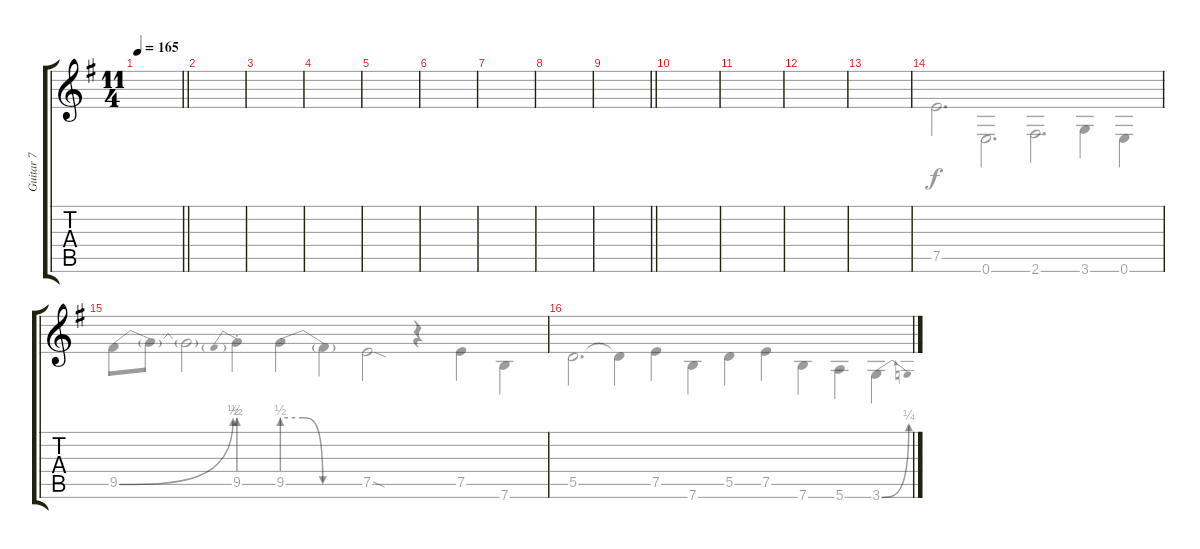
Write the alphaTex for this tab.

\track ("Guitar 7" "Guitar 7") {instrument electricguitarjazz}
\staff {score tabs}
\tuning (E4 B3 G3 D3 A2 E2) {hide}
\voice
\ts (11 4)
\tempo 165
\clef g2
\barLineRight lightlight
\ks g
|
|
|
|
|
|
|
|
\barLineRight lightlight
|
|
|
|
|
|
|
\voice
\clef g2
\barLineRight lightlight
\ks g
|
|
|
|
|
|
|
|
\barLineRight lightlight
|
|
|
|
|
7.5.2{d} 0.6.2{d} 2.6.2{d} 3.6.4 0.6.4 |
9.5{be (bend 0 0 60 2)}.8 9.5{t}.8 9.5{t}.2 9.5{be (prebend 0 2 60 2) st}.4 9.5{be (custom 0 2 15 2 30 0 60 0)}.4 9.5{t}.4 7.5{sod}.2 r.4 7.5.4 7.6.4 |
5.5.2{d} 5.5{t}.4 7.5.4 7.6.4 5.5.4 7.5.4 7.6.4 5.6.4 3.6{be (bend 0 0 60 1)}.4
